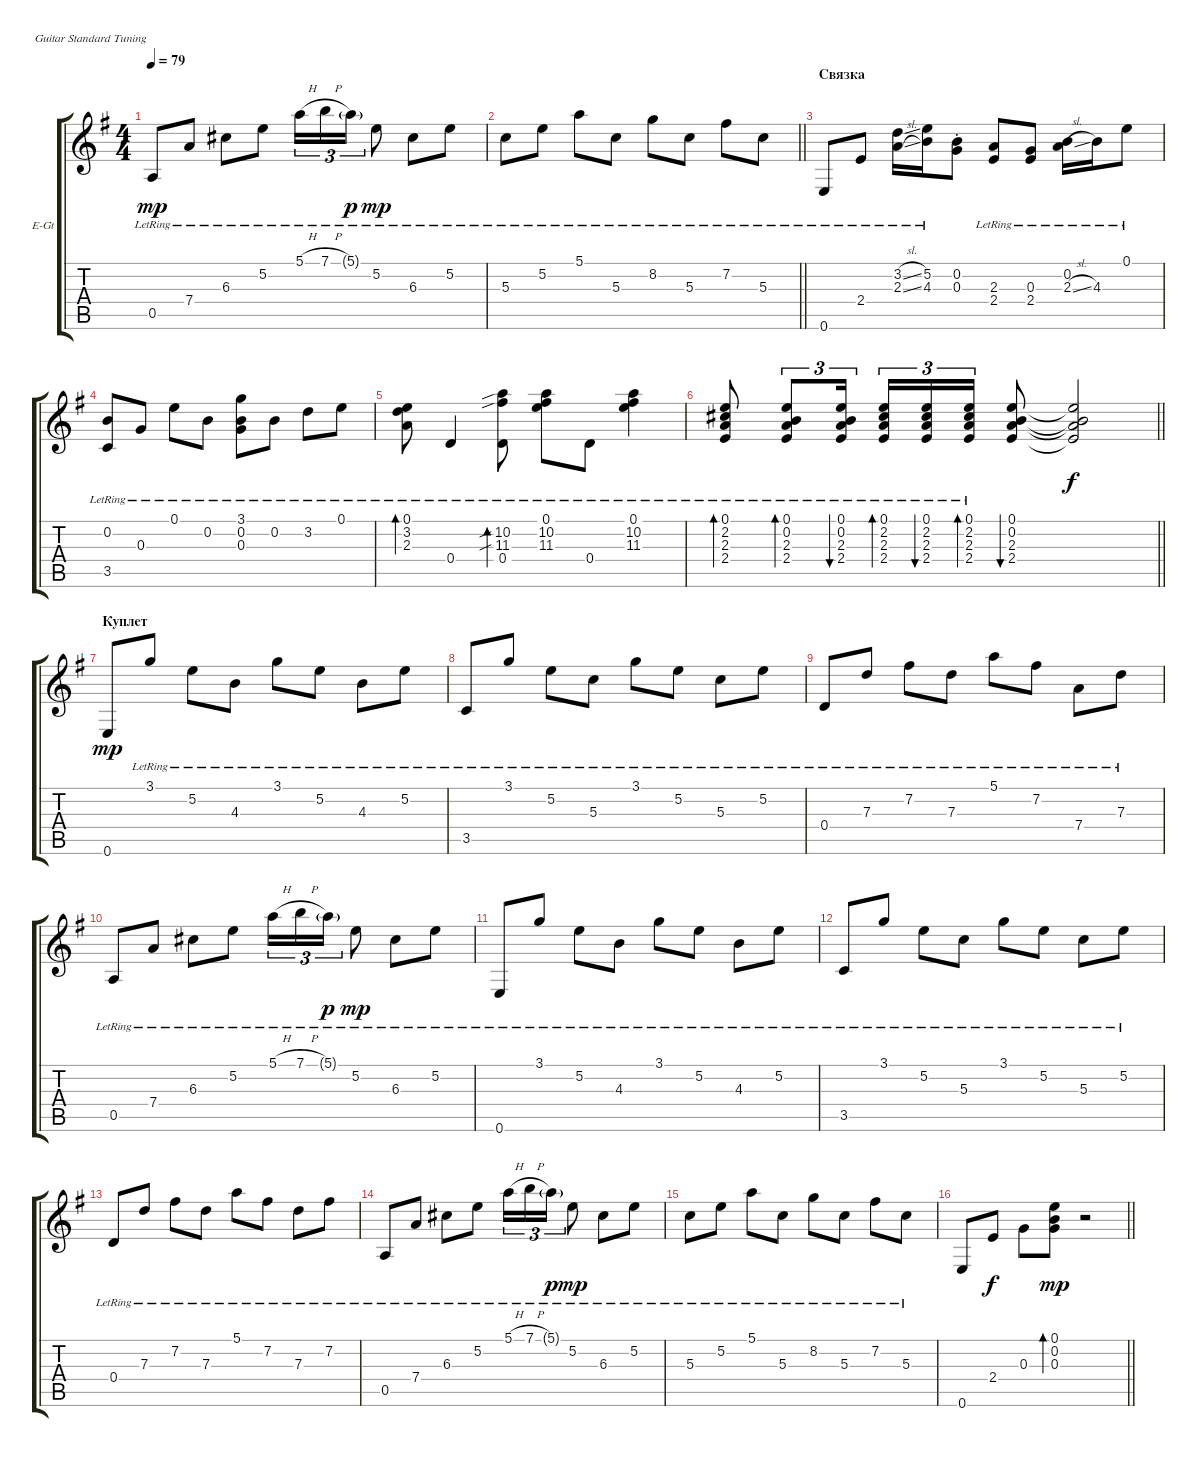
\bracketExtendMode groupsimilarinstruments
\firstSystemTrackNameOrientation horizontal
\otherSystemsTrackNameOrientation horizontal
\track ("Сергей Маврин" "E-Gt") {instrument distortionguitar}
\staff {score tabs}
\tuning (E4 B3 G3 D3 A2 E2)
\ts (4 4)
\tempo 79
\clef g2
\ks eminor
0.5{lr}.8{dy mp} 7.4{lr}.8 6.3{lr}.8 5.2{lr}.8 5.1{h lr}.16{tu (3 2)} 7.1{h lr}.16{tu (3 2)} 5.1{g lr}.16{tu (3 2) dy p} 5.2{lr}.8{dy mp} 6.3{lr}.8 5.2{lr}.8 |
\barLineRight lightlight
5.3{lr}.8 5.2{lr}.8 5.1{lr}.8 5.3{lr}.8 8.2{lr}.8 5.3{lr}.8 7.2{lr}.8 5.3{lr}.8 |
\section ("" "Связка")
0.6{lr}.8 2.4{lr}.8 (3.2{sl lr} 2.3{sl lr}).16 (5.2{lr} 4.3{lr}).16 (0.2{st} 0.3{st}).8 (2.3{lr} 2.4{lr}).8 (0.3{lr} 2.4{lr}).8 (0.2 2.3{sl lr}).16 4.3{lr}.16 0.1{lr}.8 |
(0.2{lr} 3.5{lr}).8 0.3{lr}.8 0.1{lr}.8 0.2{lr}.8 (3.1{lr} 0.2 0.3{lr}).8 0.2{lr}.8 3.2{lr}.8 0.1{lr}.8 |
(0.1{lr} 3.2{lr} 2.3{lr}).8{bd 240} 0.4{lr}.4 (10.2{sib lr} 11.3{sib lr} 0.4).8{bd 240} (0.1{lr} 10.2{lr} 11.3).8 0.4{lr}.8 (0.1{lr} 10.2 11.3).4 |
\barLineRight lightlight
(0.1{lr} 2.2{lr} 2.3{lr} 2.4{lr}).8{bd 60} (0.1{lr} 0.2{lr} 2.3{lr} 2.4{lr}).8{tu (3 2) bd 60} (0.1{lr} 0.2{lr} 2.3{lr} 2.4{lr}).16{tu (3 2) bu 60} (0.1{lr} 2.2{lr} 2.3{lr} 2.4{lr}).16{tu (3 2) bd 60} (0.1{lr} 2.2{lr} 2.3{lr} 2.4{lr}).16{tu (3 2) bu 60} (0.1{lr} 2.2{lr} 2.3{lr} 2.4{lr}).16{tu (3 2) bd 60} (0.1 0.2 2.3 2.4).8{bu 60} (0.1{t} 0.2{t} 2.3{t} 2.4{t}).2{dy f} |
\section ("" "Куплет")
0.6.8{dy mp} 3.1{lr}.8 5.2{lr}.8 4.3{lr}.8 3.1{lr}.8 5.2{lr}.8 4.3{lr}.8 5.2{lr}.8 |
3.5{lr}.8 3.1{lr}.8 5.2{lr}.8 5.3{lr}.8 3.1{lr}.8 5.2{lr}.8 5.3{lr}.8 5.2{lr}.8 |
0.4{lr}.8 7.3{lr}.8 7.2{lr}.8 7.3{lr}.8 5.1{lr}.8 7.2{lr}.8 7.4{lr}.8 7.3{lr}.8 |
0.5{lr}.8 7.4{lr}.8 6.3{lr}.8 5.2{lr}.8 5.1{h lr}.16{tu (3 2)} 7.1{h lr}.16{tu (3 2)} 5.1{g lr}.16{tu (3 2) dy p} 5.2{lr}.8{dy mp} 6.3{lr}.8 5.2{lr}.8 |
0.6{lr}.8 3.1{lr}.8 5.2{lr}.8 4.3{lr}.8 3.1{lr}.8 5.2{lr}.8 4.3{lr}.8 5.2{lr}.8 |
3.5{lr}.8 3.1{lr}.8 5.2{lr}.8 5.3{lr}.8 3.1{lr}.8 5.2{lr}.8 5.3{lr}.8 5.2{lr}.8 |
0.4{lr}.8 7.3{lr}.8 7.2{lr}.8 7.3{lr}.8 5.1{lr}.8 7.2{lr}.8 7.3{lr}.8 7.2{lr}.8 |
0.5{lr}.8 7.4{lr}.8 6.3{lr}.8 5.2{lr}.8 5.1{h lr}.16{tu (3 2)} 7.1{h lr}.16{tu (3 2)} 5.1{g lr}.16{tu (3 2) dy p} 5.2{lr}.8{dy mp} 6.3{lr}.8 5.2{lr}.8 |
5.3{lr}.8 5.2{lr}.8 5.1{lr}.8 5.3{lr}.8 8.2{lr}.8 5.3{lr}.8 7.2{lr}.8 5.3{lr}.8 |
\barLineRight lightlight
0.6.8 2.4.8{dy f} 0.3.8 (0.1 0.2 0.3).8{bd 120 dy mp} r.2
